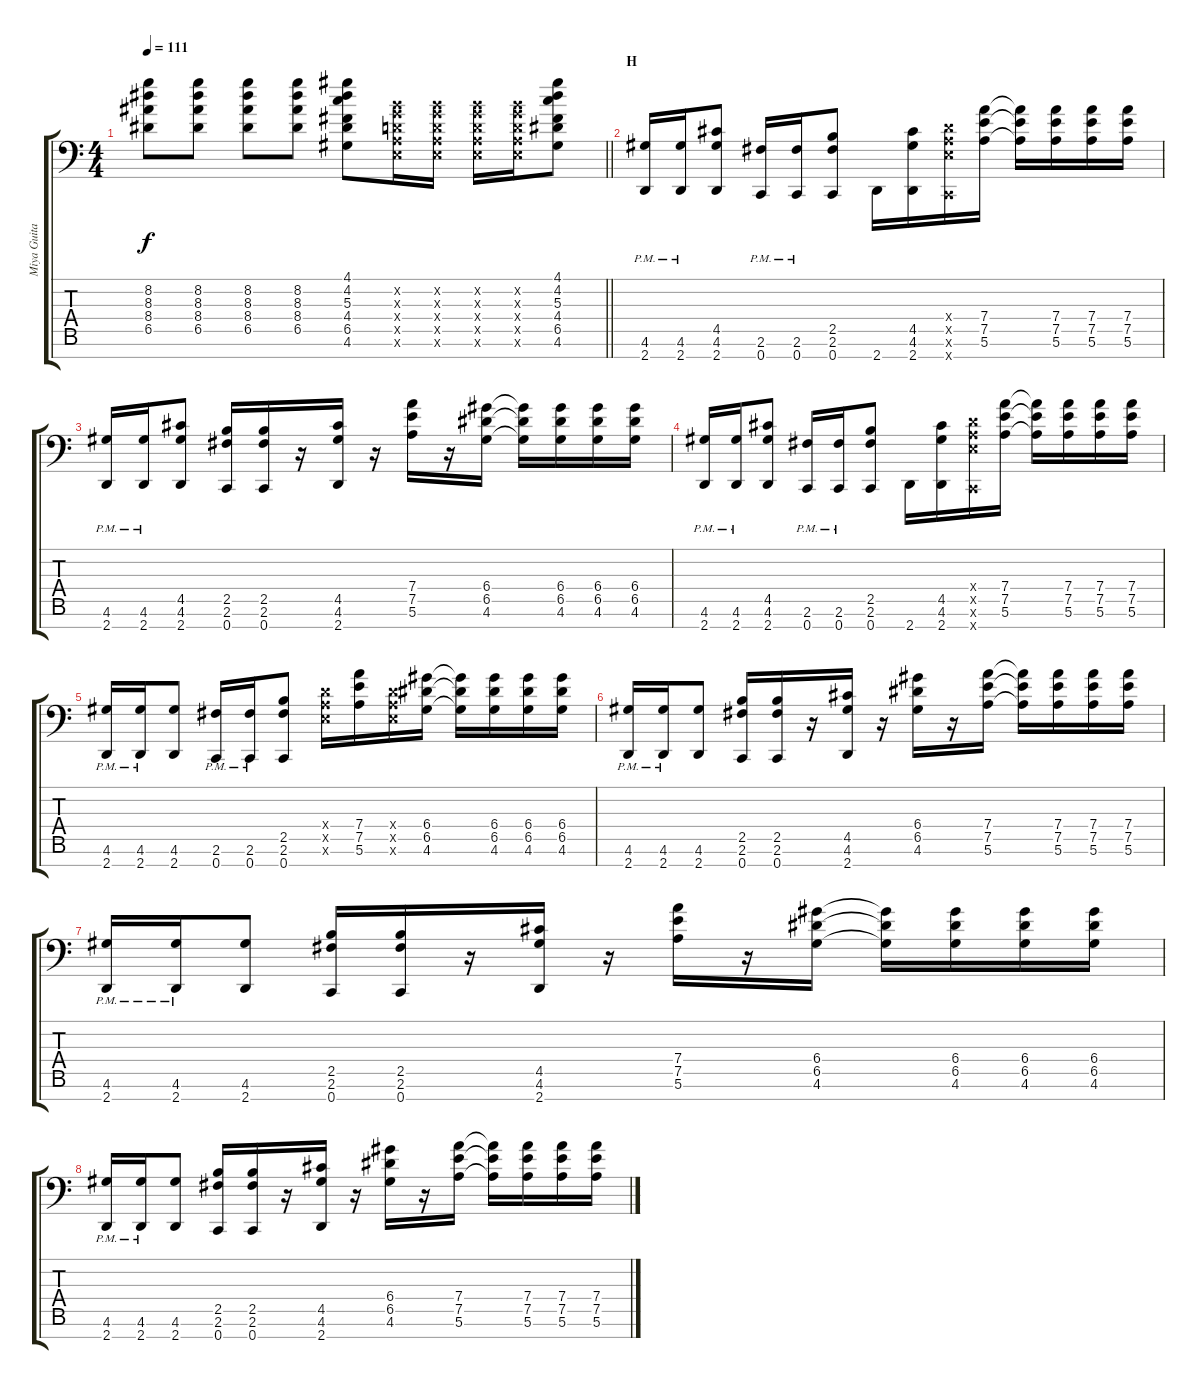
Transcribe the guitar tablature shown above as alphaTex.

\track ("Miya Guitar II" "Miya Guita") {instrument distortionguitar}
\staff {score tabs}
\tuning (E4 B3 G3 D3 A2 E2 C-1) {hide}
\ts (4 4)
\tempo 111
\clef f4
\barLineRight lightlight
\ks c
(8.2 8.3 8.4 6.5).8{dy f} (8.2 8.3 8.4 6.5).8 (8.2 8.3 8.4 6.5).8 (8.2 8.3 8.4 6.5).8 (4.1 4.2 5.3 4.4 6.5 4.6).8 (0.2{x} 0.3{x} 0.4{x} 0.5{x} 0.6{x}).16 (0.2{x} 0.3{x} 0.4{x} 0.5{x} 0.6{x}).16 (0.2{x} 0.3{x} 0.4{x} 0.5{x} 0.6{x}).16 (0.2{x} 0.3{x} 0.4{x} 0.5{x} 0.6{x}).16 (4.1 4.2 5.3 4.4 6.5 4.6).8 |
\section ("" "H")
(4.6{pm} 2.7{pm}).16 (4.6{pm} 2.7{pm}).16 (4.5 4.6 2.7).8 (2.6{pm} 0.7{pm}).16 (2.6{pm} 0.7{pm}).16 (2.5 2.6 0.7).8 2.7.16 (4.5 4.6 2.7).16 (0.4{x} 0.5{x} 0.6{x} 0.7{x}).16 (7.4 7.5 5.6).16 (7.4{t} 7.5{t} 5.6{t}).16 (7.4 7.5 5.6).16 (7.4 7.5 5.6).16 (7.4 7.5 5.6).16 |
(4.6{pm} 2.7{pm}).16 (4.6{pm} 2.7{pm}).16 (4.5 4.6 2.7).8 (2.5 2.6 0.7).16 (2.5 2.6 0.7).16 r.16 (4.5 4.6 2.7).16 r.16 (7.4 7.5 5.6).16 r.16 (6.4 6.5 4.6).16 (6.4{t} 6.5{t} 4.6{t}).16 (6.4 6.5 4.6).16 (6.4 6.5 4.6).16 (6.4 6.5 4.6).16 |
(4.6{pm} 2.7{pm}).16 (4.6{pm} 2.7{pm}).16 (4.5 4.6 2.7).8 (2.6{pm} 0.7{pm}).16 (2.6{pm} 0.7{pm}).16 (2.5 2.6 0.7).8 2.7.16 (4.5 4.6 2.7).16 (0.4{x} 0.5{x} 0.6{x} 0.7{x}).16 (7.4 7.5 5.6).16 (7.4{t} 7.5{t} 5.6{t}).16 (7.4 7.5 5.6).16 (7.4 7.5 5.6).16 (7.4 7.5 5.6).16 |
(4.6{pm} 2.7{pm}).16 (4.6{pm} 2.7{pm}).16 (4.6 2.7).8 (2.6{pm} 0.7{pm}).16 (2.6{pm} 0.7{pm}).16 (2.5 2.6 0.7).8 (0.4{x} 0.5{x} 0.6{x}).16 (7.4 7.5 5.6).16 (0.4{x} 0.5{x} 0.6{x}).16 (6.4 6.5 4.6).16 (6.4{t} 6.5{t} 4.6{t}).16 (6.4 6.5 4.6).16 (6.4 6.5 4.6).16 (6.4 6.5 4.6).16 |
(4.6{pm} 2.7{pm}).16 (4.6{pm} 2.7{pm}).16 (4.6 2.7).8 (2.5 2.6 0.7).16 (2.5 2.6 0.7).16 r.16 (4.5 4.6 2.7).16 r.16 (6.4 6.5 4.6).16 r.16 (7.4 7.5 5.6).16 (7.4{t} 7.5{t} 5.6{t}).16 (7.4 7.5 5.6).16 (7.4 7.5 5.6).16 (7.4 7.5 5.6).16 |
(4.6{pm} 2.7{pm}).16 (4.6{pm} 2.7{pm}).16 (4.6 2.7).8 (2.5 2.6 0.7).16 (2.5 2.6 0.7).16 r.16 (4.5 4.6 2.7).16 r.16 (7.4 7.5 5.6).16 r.16 (6.4 6.5 4.6).16 (6.4{t} 6.5{t} 4.6{t}).16 (6.4 6.5 4.6).16 (6.4 6.5 4.6).16 (6.4 6.5 4.6).16 |
(4.6{pm} 2.7{pm}).16 (4.6{pm} 2.7{pm}).16 (4.6 2.7).8 (2.5 2.6 0.7).16 (2.5 2.6 0.7).16 r.16 (4.5 4.6 2.7).16 r.16 (6.4 6.5 4.6).16 r.16 (7.4 7.5 5.6).16 (7.4{t} 7.5{t} 5.6{t}).16 (7.4 7.5 5.6).16 (7.4 7.5 5.6).16 (7.4 7.5 5.6).16
